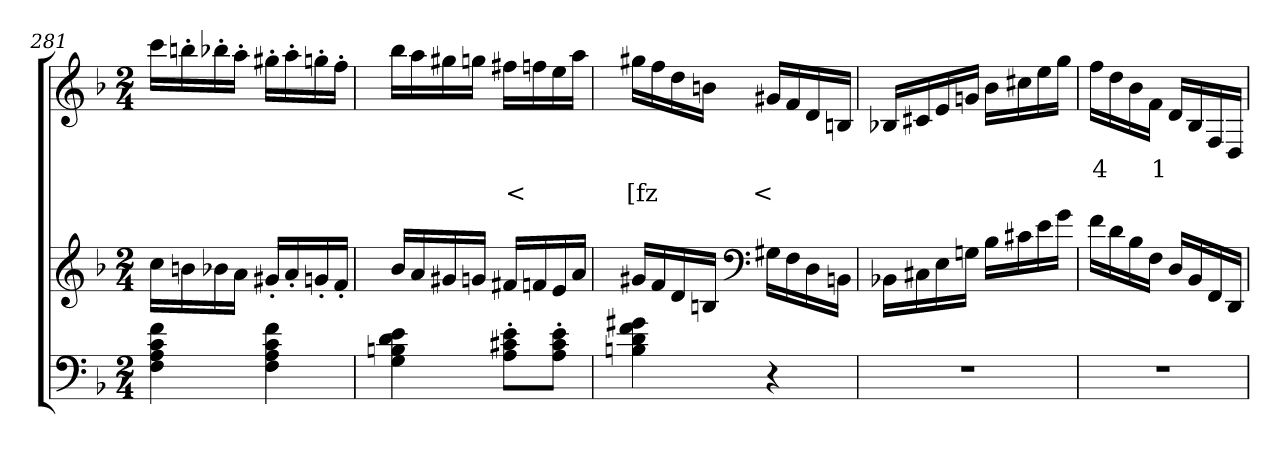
**kern	**kern	**kern	**text	**text
*part3	*part2	*part1	*part1	*part1
*staff3	*staff2	*staff1	*staff1	*staff1
*clefF4	*clefG2	*clefG2	*	*
*k[b-]	*k[b-]	*k[b-]	*	*
*M2/4	*M2/4	*M2/4	*	*
=281	=281	=281	=281	=281
4f 4c 4A 4F	16ccLL	16cccLL	.	.
.	16bn	16bbn'>	.	.
.	16b-X	16bb-X'>	.	.
.	16aJJ	16aa'>JJ	.	.
4f 4c 4A 4F	16g#X'>LL	16gg#X'>LL	.	.
.	16a'>	16aa'>	.	.
.	16gn'>	16ggn'>	.	.
.	16f'>JJ	16ff'>JJ	.	.
=282	=282	=282	=282	=282
4e 4d 4Bn 4G	16b-LL	16bb-LL	.	.
.	16a	16aa	.	.
.	16g#X	16gg#X	.	.
.	16gnJJ	16ggnJJ	.	.
8e'> 8c#X'> 8A'>L	16f#XLL	16ff#XLL	.	<
.	16fn	16ffn	.	.
8e'> 8c#'> 8A'>J	16e	16ee	.	.
.	16aJJ	16aaJJ	.	.
=283	=283	=283	=283	=283
4g#X 4f 4d 4Bn	16g#XLL	16gg#XLL	.	[fz
.	16f	16ff	.	.
.	16d	16dd	.	.
.	16BnJJ	16bnJJ	.	.
*	*clefF4	*	*	*
4r	16G#LL	16g#LL	.	<
.	16F	16f	.	.
.	16D	16d	.	.
.	16BBnJJ	16BnJJ	.	.
=284	=284	=284	=284	=284
2r	16BB-XLL	16B-XLL	.	.
.	16C#X	16c#X	.	.
.	16E	16e	.	.
.	16GnJJ	16gnJJ	.	.
.	16B-LL	16b-LL	.	.
.	16c#	16cc#	.	.
.	16e	16ee	.	.
.	16gJJ	16ggJJ	.	.
=285	=285	=285	=285	=285
2r	16fLL	16ffLL	4	.
.	16d	16dd	.	.
.	16B-	16b-	.	.
.	16FJJ	16fJJ	1	.
.	16DLL	16d\LL	.	.
.	16BB-	16B-/	.	.
.	16FF	16F/	.	.
.	16DDJJ	16D/JJ	.	.
=	=	=	=	=
*-	*-	*-	*-	*-
